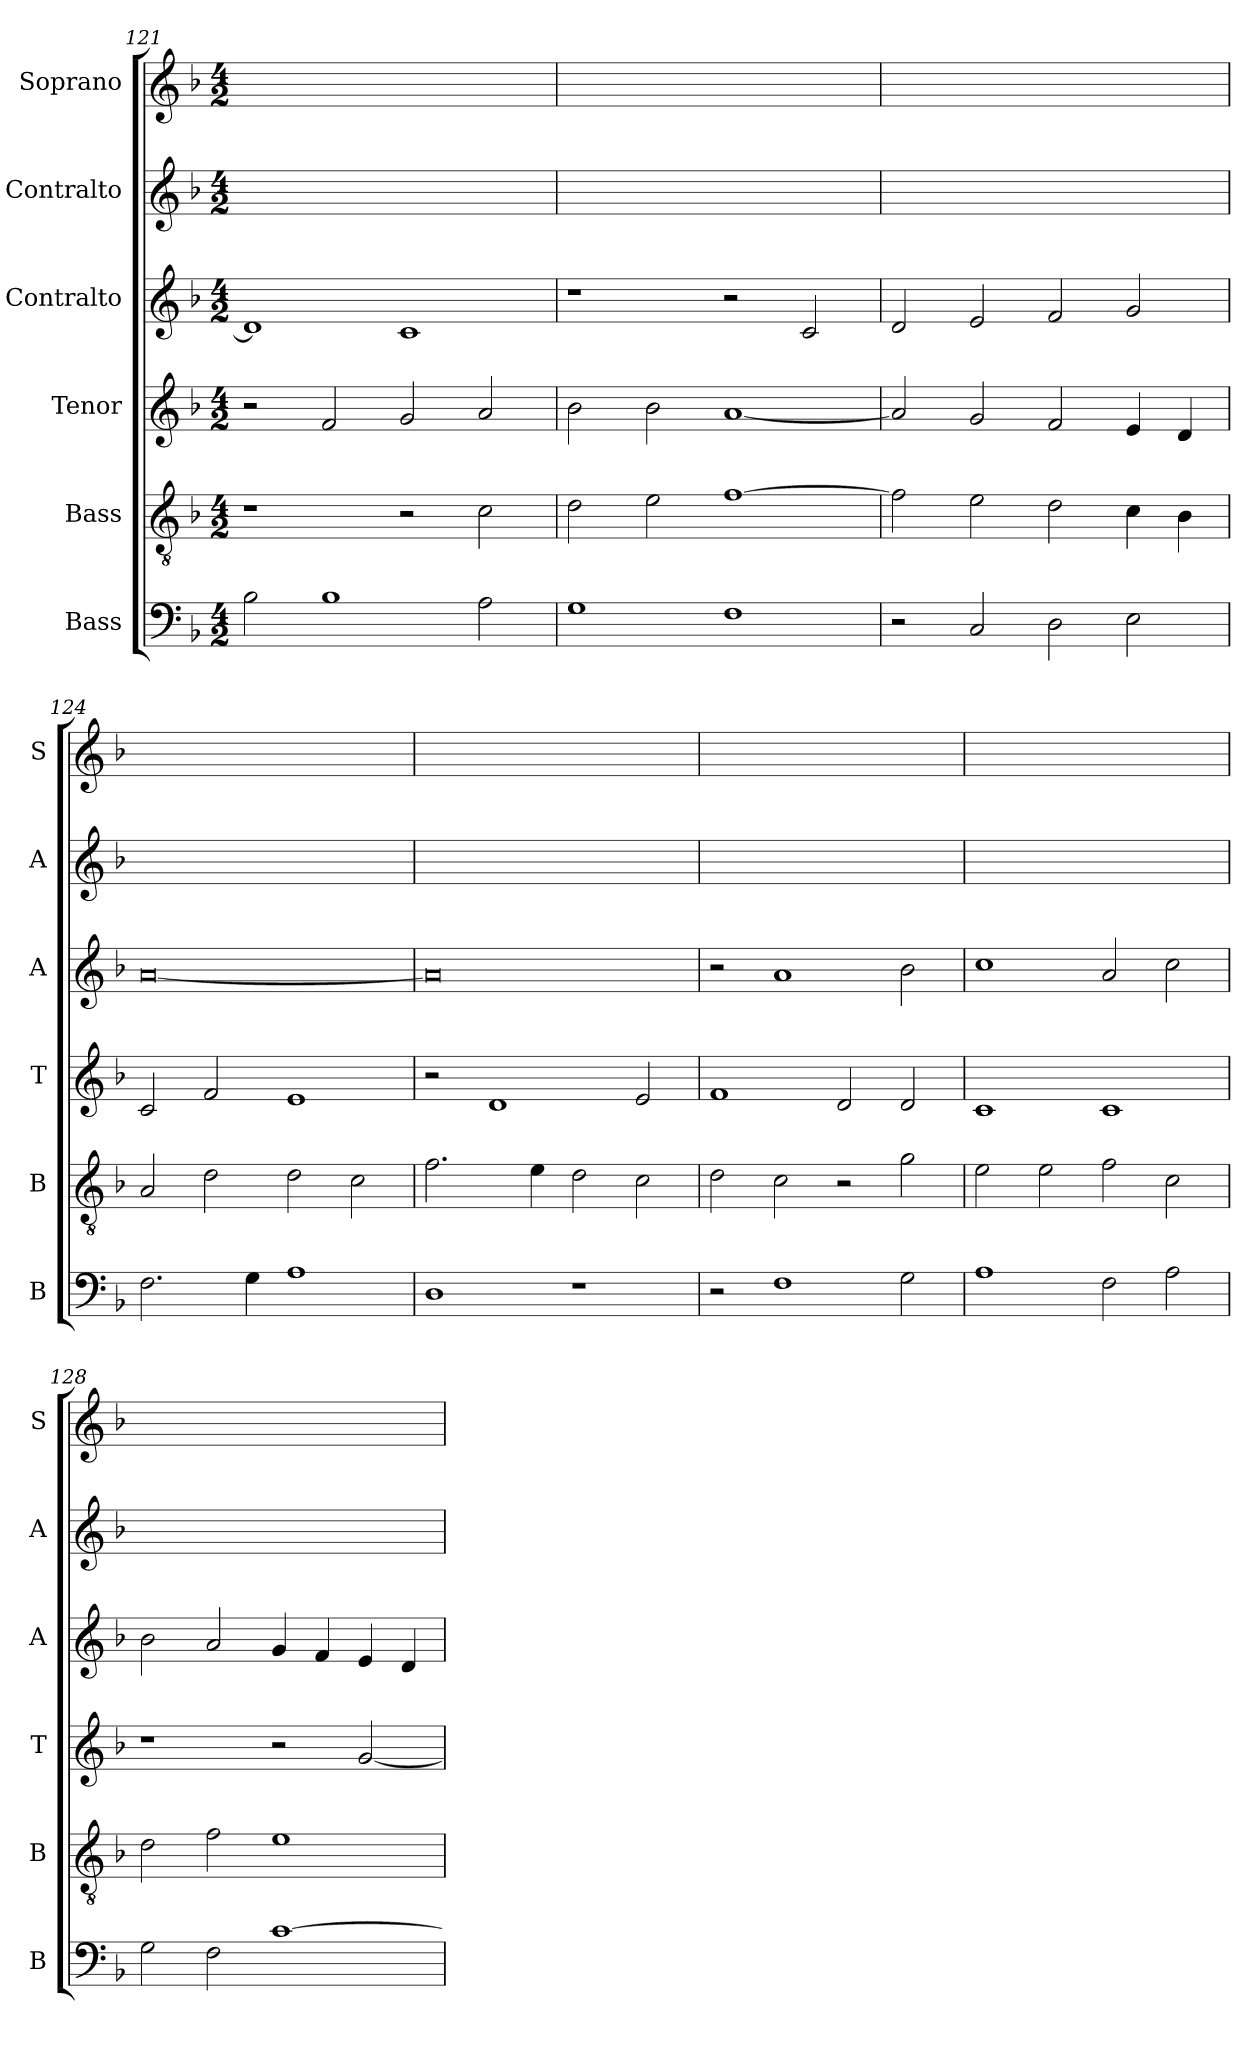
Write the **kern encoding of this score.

**kern	**kern	**kern	**kern	**kern	**kern
*part6	*part5	*part4	*part3	*part2	*part1
*staff6	*staff5	*staff4	*staff3	*staff2	*staff1
*I"Bass	*I"Bass	*I"Tenor	*I"Contralto	*I"Contralto	*I"Soprano
*I'B	*I'B	*I'T	*I'A	*I'A	*I'S
*clefF4	*clefGv2	*clefG2	*clefG2	*clefG2	*clefG2
*k[b-]	*k[b-]	*k[b-]	*k[b-]	*k[b-]	*k[b-]
*F:ion	*F:ion	*F:ion	*F:ion	*F:ion	*F:ion
*M4/2	*M4/2	*M4/2	*M4/2	*M4/2	*M4/2
=121	=121	=121	=121	=121	=121
2B-	1r	2r	1d]	0ryy	0ryy
1B-	.	2f	.	.	.
.	2r	2g	1c	.	.
2A	2c	2a	.	.	.
=122	=122	=122	=122	=122	=122
1G	2d	2b-	1r	0ryy	0ryy
.	2e	2b-	.	.	.
1F	[1f	[1a	2r	.	.
.	.	.	2c	.	.
=123	=123	=123	=123	=123	=123
2r	2f]	2a]	2d	0ryy	0ryy
2C	2e	2g	2e	.	.
2D	2d	2f	2f	.	.
2E	4c	4e	2g	.	.
.	4B-	4d	.	.	.
=124	=124	=124	=124	=124	=124
2.F	2A	2c	[0a	0ryy	0ryy
.	2d	2f	.	.	.
4G	.	.	.	.	.
1A	2d	1e	.	.	.
.	2c	.	.	.	.
=125	=125	=125	=125	=125	=125
1D	2.f	2r	0a]	0ryy	0ryy
.	.	1d	.	.	.
.	4e	.	.	.	.
1r	2d	.	.	.	.
.	2c	2e	.	.	.
=126	=126	=126	=126	=126	=126
2r	2d	1f	2r	0ryy	0ryy
1F	2c	.	1a	.	.
.	2r	2d	.	.	.
2G	2g	2d	2b-	.	.
=127	=127	=127	=127	=127	=127
1A	2e	1c	1cc	0ryy	0ryy
.	2e	.	.	.	.
2F	2f	1c	2a	.	.
2A	2c	.	2cc	.	.
=128	=128	=128	=128	=128	=128
2G	2d	1r	2b-	0ryy	0ryy
2F	2f	.	2a	.	.
[1c	1e	2r	4g	.	.
.	.	.	4f	.	.
.	.	[2g	4e	.	.
.	.	.	4d	.	.
=	=	=	=	=	=
*-	*-	*-	*-	*-	*-
